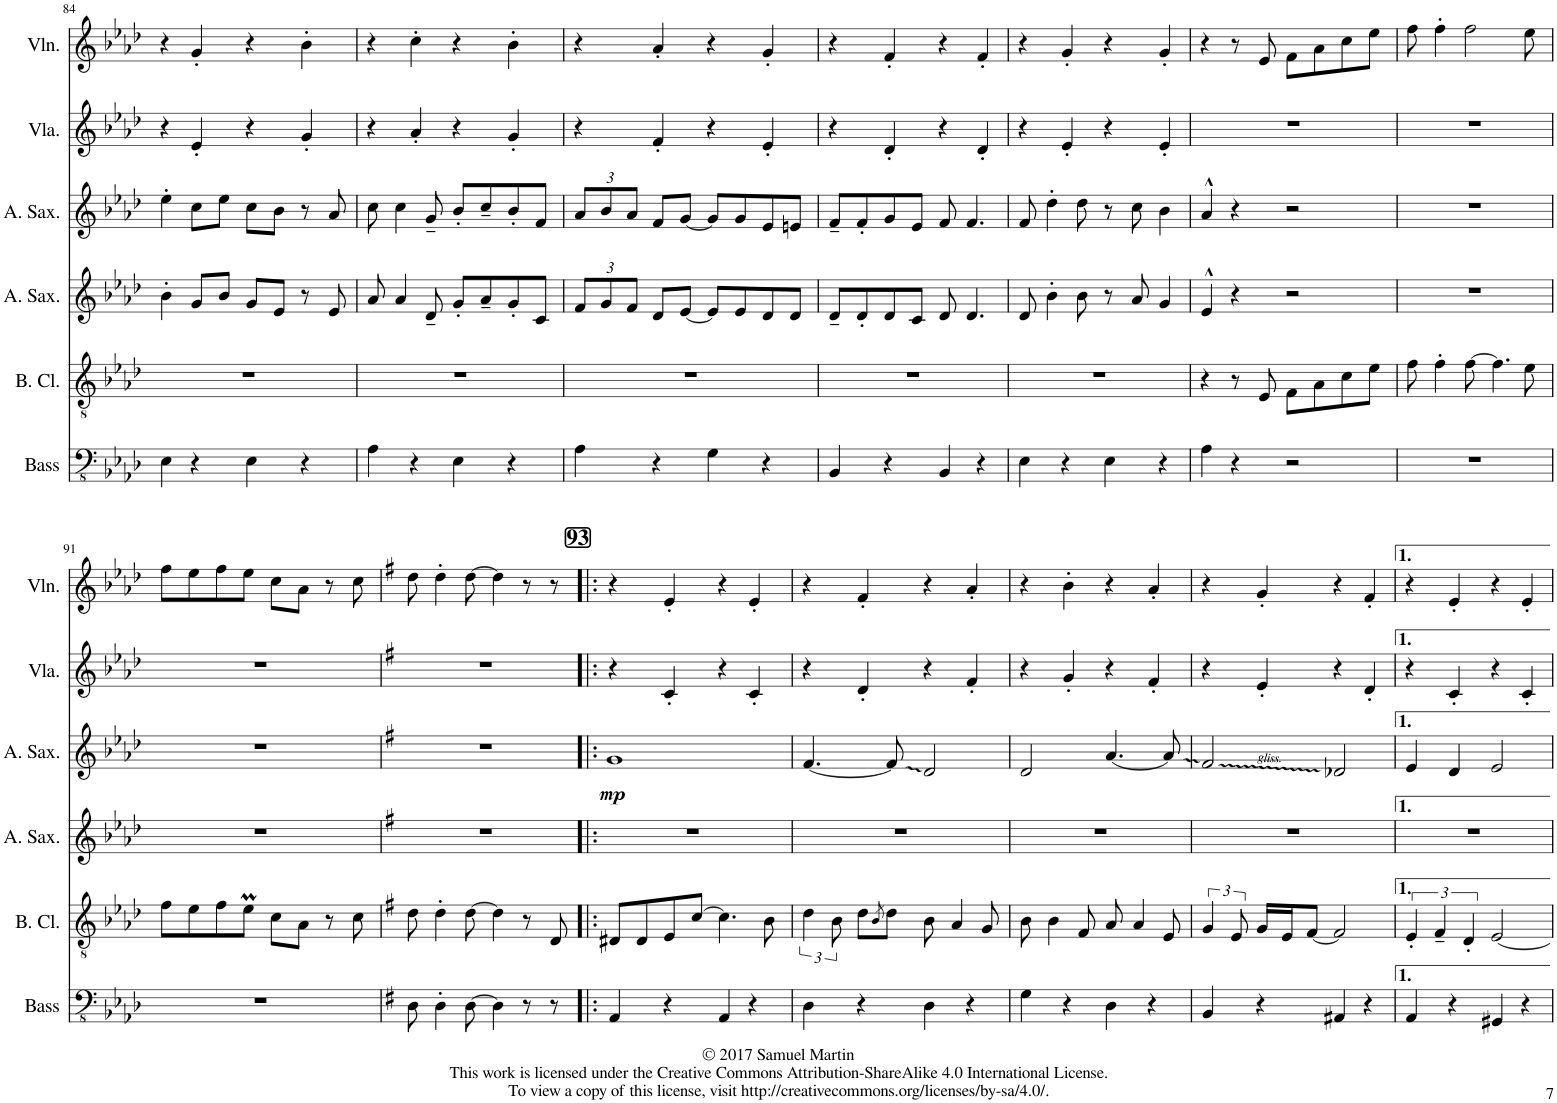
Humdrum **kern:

**kern	**kern	**kern	**kern	**dynam	**kern	**kern
*part6	*part5	*part4	*part3	*part3	*part2	*part1
*staff6	*staff5	*staff4	*staff3	*staff3	*staff2	*staff1
*I"Acoustic Bass	*I"Bass Clarinet	*I"Alto Saxophone	*I"Alto Saxophone	*	*I"Viola	*I"Violin
*I'Bass	*I'B. Cl.	*I'A. Sax.	*I'A. Sax.	*	*I'Vla.	*I'Vln.
!!LO:PB:g=z
*clefFv4	*clefGv2	*clefG2	*clefG2	*	*clefG2	*clefG2
*	*ITrd8c14	*ITrd5c9	*ITrd5c9	*	*	*
*k[b-e-a-d-]	*k[b-e-a-d-]	*k[b-e-a-d-]	*k[b-e-a-d-]	*	*k[b-e-a-d-]	*k[b-e-a-d-]
*M4/4	*M4/4	*M4/4	*M4/4	*	*M4/4	*M4/4
=84	=84	=84	=84	=84	=84	=84
4EE-\	1r	4b-'\	4ee-'\	.	4r	4r
4r	.	8g/L	8cc\L	.	4e-'/	4g'/
.	.	8b-/J	8ee-\J	.	.	.
4EE-\	.	8g/L	8cc\L	.	4r	4r
.	.	8e-/J	8b-\J	.	.	.
4r	.	8r	8r	.	4g'/	4b-'\
.	.	8e-/	8a-/	.	.	.
=85	=85	=85	=85	=85	=85	=85
4AA-\	1r	8a-/	8cc\	.	4r	4r
.	.	4a-/	4cc\	.	.	.
4r	.	.	.	.	4a-'/	4cc'\
.	.	8d-~/	8g~/	.	.	.
4EE-\	.	8g'/L	8b-'/L	.	4r	4r
.	.	8a-~/	8cc~/	.	.	.
4r	.	8g'/	8b-'/	.	4g'/	4b-'\
.	.	8c/J	8f/J	.	.	.
=86	=86	=86	=86	=86	=86	=86
*	*	*Xbrackettup	*Xbrackettup	*	*	*
4AA-\	1r	12f/L	12a-/L	.	4r	4r
.	.	12g/	12b-/	.	.	.
.	.	12f/J	12a-/J	.	.	.
4r	.	8d-/L	8f/L	.	4f'/	4a-'/
.	.	[8e-/J	[8g/J	.	.	.
4GG\	.	8e-/L]	8g/L]	.	4r	4r
.	.	8e-/	8g/	.	.	.
4r	.	8d-/	8e-/	.	4e-'/	4g'/
.	.	8d-/J	8en/J	.	.	.
=87	=87	=87	=87	=87	=87	=87
4BBB-/	1r	8d-~/L	8f~/L	.	4r	4r
.	.	8d-'/	8f'/	.	.	.
4r	.	8d-/	8g/	.	4d-'/	4f'/
.	.	8c/J	8e-/J	.	.	.
4BBB-/	.	8d-/	8f/	.	4r	4r
.	.	4.d-/	4.f/	.	.	.
4r	.	.	.	.	4d-'/	4f'/
=88	=88	=88	=88	=88	=88	=88
4EE-\	1r	8d-/	8f/	.	4r	4r
.	.	4b-'\	4dd-'\	.	.	.
4r	.	.	.	.	4e-'/	4g'/
.	.	8b-\	8dd-\	.	.	.
4EE-\	.	8r	8r	.	4r	4r
.	.	8a-/	8cc\	.	.	.
4r	.	4g/	4b-\	.	4e-'/	4g'/
=89	=89	=89	=89	=89	=89	=89
4AA-\	4r	4e-^^/	4a-^^/	.	1r	4r
4r	8r	4r	4r	.	.	8r
.	8E-/	.	.	.	.	8e-/
2r	8F\L	2r	2r	.	.	8f\L
.	8A-\	.	.	.	.	8a-\
.	8c\	.	.	.	.	8cc\
.	8e-\J	.	.	.	.	8ee-\J
=90	=90	=90	=90	=90	=90	=90
1r	8f\	1r	1r	.	1r	8ff\
.	4f'\	.	.	.	.	4ff'\
.	[8f\	.	.	.	.	2ff\
.	4.f\]	.	.	.	.	.
.	8e-\	.	.	.	.	8ee-\
!!LO:LB:g=z
=91	=91	=91	=91	=91	=91	=91
1r	8f\L	1r	1r	.	1r	8ff\L
.	8e-\	.	.	.	.	8ee-\
.	8f\	.	.	.	.	8ff\
.	8e-M\J	.	.	.	.	8ee-\J
.	8c\L	.	.	.	.	8cc\L
.	8A-\J	.	.	.	.	8a-\J
.	8r	.	.	.	.	8r
.	8c\	.	.	.	.	8cc\
=92	=92	=92	=92	=92	=92	=92
*k[f#]	*k[f#]	*k[f#]	*k[f#]	*	*k[f#]	*k[f#]
8DD\	8d\	1r	1r	.	1r	8dd\
4DD'\	4d'\	.	.	.	.	4dd'\
[8DD\	[8d\	.	.	.	.	[8dd\
4DD\]	4d\]	.	.	.	.	4dd\]
8r	8r	.	.	.	.	8r
8r	8D/	.	.	.	.	8r
!!LO:REH:place=s1:a:B:cj:fs=14:t=93
=93!|:	=93!|:	=93!|:	=93!|:	=93!|:	=93!|:	=93!|:
!	!	!	!	!LO:DY:b	!	!
4AAA/	8D#X/L	1r	1g	mp	4r	4r
.	8D#/	.	.	.	.	.
4r	8E/	.	.	.	4c'/	4e'/
.	[8c/J	.	.	.	.	.
4AAA/	4.c\]	.	.	.	4r	4r
4r	.	.	.	.	4c'/	4e'/
.	8B\	.	.	.	.	.
=94	=94	=94	=94	=94	=94	=94
4DD\	6d\	1r	[4.f#/	.	4r	4r
.	12B\	.	.	.	.	.
4r	8d\L	.	.	.	4d'/	4f#'/
.	8qB/	.	.	.	.	.
.	8d\J	.	8f#/]	.	.	.
4DD\	8B\	.	2d/	.	4r	4r
.	4A/	.	.	.	.	.
4r	.	.	.	.	4f#'/	4a'/
.	8G/	.	.	.	.	.
=95	=95	=95	=95	=95	=95	=95
4GG\	8B\	1r	2d/	.	4r	4r
.	4B\	.	.	.	.	.
4r	.	.	.	.	4g'/	4b'\
.	8F#/	.	.	.	.	.
4DD\	8A/	.	[4.a/	.	4r	4r
.	4A/	.	.	.	.	.
4r	.	.	.	.	4f#'/	4a'/
.	8E/	.	8a/]	.	.	.
=96	=96	=96	=96	=96	=96	=96
4BBB/	6G/	1r	2f#/	.	4r	4r
.	12E/	.	.	.	.	.
4r	16G/LL	.	.	.	4e'/	4g'/
.	16E/J	.	.	.	.	.
.	[8F#/J	.	.	.	.	.
4AAA#X/	2F#/]	.	2d-X/	.	4r	4r
4r	.	.	.	.	4d'/	4f#'/
=97	=97	=97	=97	=97	=97	=97
4AAA/	6E'/	1r	4e/	.	4r	4r
.	6F#~/	.	.	.	.	.
4r	.	.	4d/	.	4c'/	4e'/
.	6D'/	.	.	.	.	.
4GGG#X/	[2E/	.	2e/	.	4r	4r
4r	.	.	.	.	4c'/	4e'/
=	=	=	=	=	=	=
*-	*-	*-	*-	*-	*-	*-
